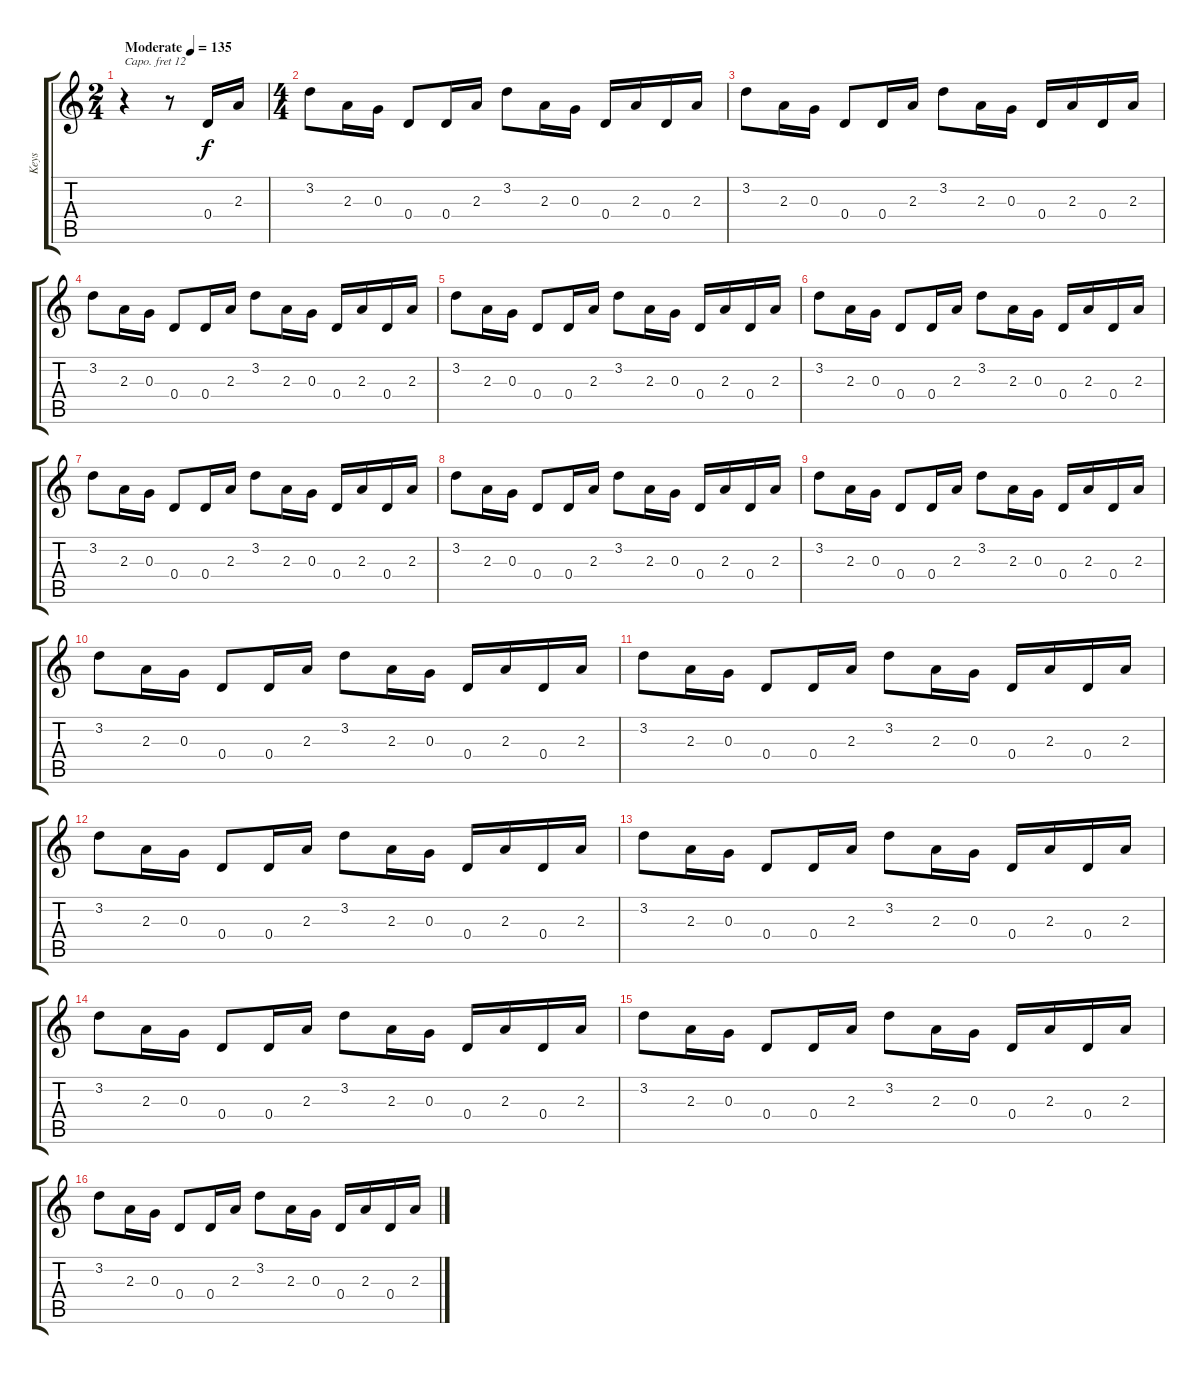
\track ("Keys" "Keys") {instrument stringensemble1}
\staff {score tabs}
\capo 12
\tuning (E4 B3 G3 D3 A2 E2) {hide}
\ts (2 4)
\tempo (135 "Moderate")
\clef g2
\ks c
r.4{dy f instrument stringensemble1} r.8 0.4.16 2.3.16 |
\ts (4 4)
3.2.8 2.3.16 0.3.16 0.4.8 0.4.16 2.3.16 3.2.8 2.3.16 0.3.16 0.4.16 2.3.16 0.4.16 2.3.16 |
3.2.8 2.3.16 0.3.16 0.4.8 0.4.16 2.3.16 3.2.8 2.3.16 0.3.16 0.4.16 2.3.16 0.4.16 2.3.16 |
3.2.8 2.3.16 0.3.16 0.4.8 0.4.16 2.3.16 3.2.8 2.3.16 0.3.16 0.4.16 2.3.16 0.4.16 2.3.16 |
3.2.8 2.3.16 0.3.16 0.4.8 0.4.16 2.3.16 3.2.8 2.3.16 0.3.16 0.4.16 2.3.16 0.4.16 2.3.16 |
3.2.8 2.3.16 0.3.16 0.4.8 0.4.16 2.3.16 3.2.8 2.3.16 0.3.16 0.4.16 2.3.16 0.4.16 2.3.16 |
3.2.8 2.3.16 0.3.16 0.4.8 0.4.16 2.3.16 3.2.8 2.3.16 0.3.16 0.4.16 2.3.16 0.4.16 2.3.16 |
3.2.8 2.3.16 0.3.16 0.4.8 0.4.16 2.3.16 3.2.8 2.3.16 0.3.16 0.4.16 2.3.16 0.4.16 2.3.16 |
3.2.8 2.3.16 0.3.16 0.4.8 0.4.16 2.3.16 3.2.8 2.3.16 0.3.16 0.4.16 2.3.16 0.4.16 2.3.16 |
3.2.8 2.3.16 0.3.16 0.4.8 0.4.16 2.3.16 3.2.8 2.3.16 0.3.16 0.4.16 2.3.16 0.4.16 2.3.16 |
3.2.8 2.3.16 0.3.16 0.4.8 0.4.16 2.3.16 3.2.8 2.3.16 0.3.16 0.4.16 2.3.16 0.4.16 2.3.16 |
3.2.8 2.3.16 0.3.16 0.4.8 0.4.16 2.3.16 3.2.8 2.3.16 0.3.16 0.4.16 2.3.16 0.4.16 2.3.16 |
3.2.8 2.3.16 0.3.16 0.4.8 0.4.16 2.3.16 3.2.8 2.3.16 0.3.16 0.4.16 2.3.16 0.4.16 2.3.16 |
3.2.8 2.3.16 0.3.16 0.4.8 0.4.16 2.3.16 3.2.8 2.3.16 0.3.16 0.4.16 2.3.16 0.4.16 2.3.16 |
3.2.8 2.3.16 0.3.16 0.4.8 0.4.16 2.3.16 3.2.8 2.3.16 0.3.16 0.4.16 2.3.16 0.4.16 2.3.16 |
3.2.8 2.3.16 0.3.16 0.4.8 0.4.16 2.3.16 3.2.8 2.3.16 0.3.16 0.4.16 2.3.16 0.4.16 2.3.16
